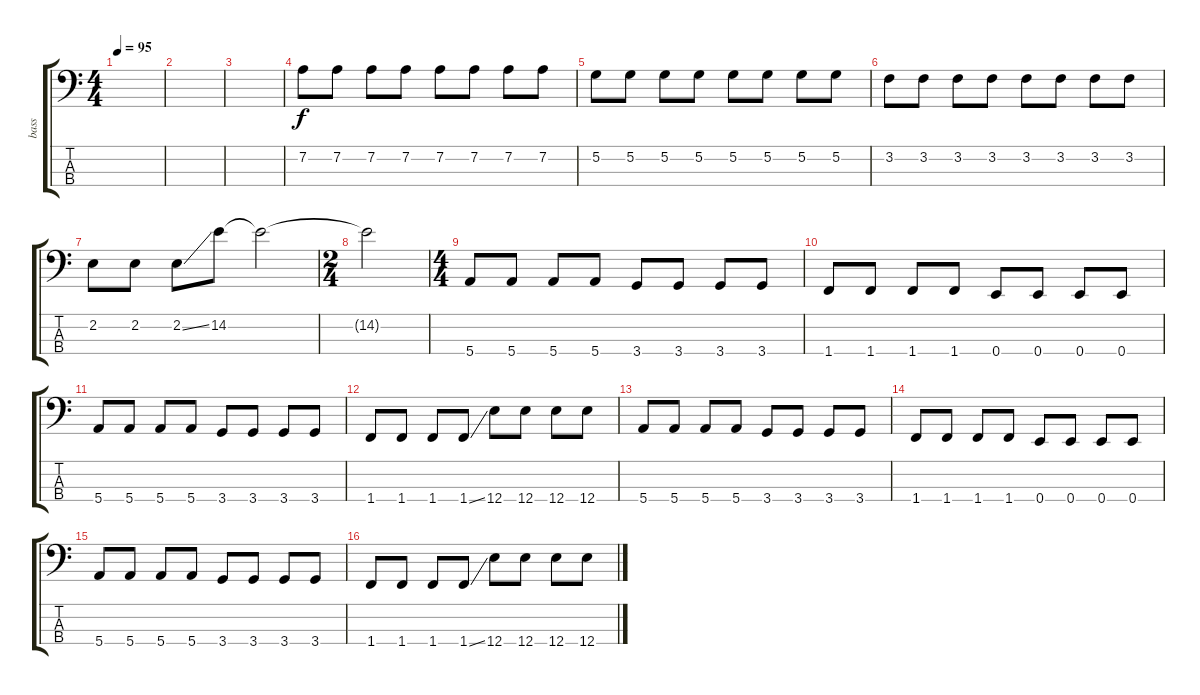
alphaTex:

\track ("bass" "bass") {instrument electricbassfinger}
\staff {score tabs}
\tuning (G2 D2 A1 E1) {hide}
\ts (4 4)
\tempo 95
\clef f4
\ks c
|
|
|
7.2.8 7.2.8 7.2.8 7.2.8 7.2.8 7.2.8 7.2.8 7.2.8 |
5.2.8 5.2.8 5.2.8 5.2.8 5.2.8 5.2.8 5.2.8 5.2.8 |
3.2.8 3.2.8 3.2.8 3.2.8 3.2.8 3.2.8 3.2.8 3.2.8 |
2.2.8 2.2.8 2.2{ss}.8 14.2.8 14.2{t}.2 |
\ts (2 4)
14.2{t}.2 |
\ts (4 4)
5.4.8 5.4.8 5.4.8 5.4.8 3.4.8 3.4.8 3.4.8 3.4.8 |
1.4.8 1.4.8 1.4.8 1.4.8 0.4.8 0.4.8 0.4.8 0.4.8 |
5.4.8 5.4.8 5.4.8 5.4.8 3.4.8 3.4.8 3.4.8 3.4.8 |
1.4.8 1.4.8 1.4.8 1.4{ss}.8 12.4.8 12.4.8 12.4.8 12.4.8 |
5.4.8 5.4.8 5.4.8 5.4.8 3.4.8 3.4.8 3.4.8 3.4.8 |
1.4.8 1.4.8 1.4.8 1.4.8 0.4.8 0.4.8 0.4.8 0.4.8 |
5.4.8 5.4.8 5.4.8 5.4.8 3.4.8 3.4.8 3.4.8 3.4.8 |
1.4.8 1.4.8 1.4.8 1.4{ss}.8 12.4.8 12.4.8 12.4.8 12.4.8
